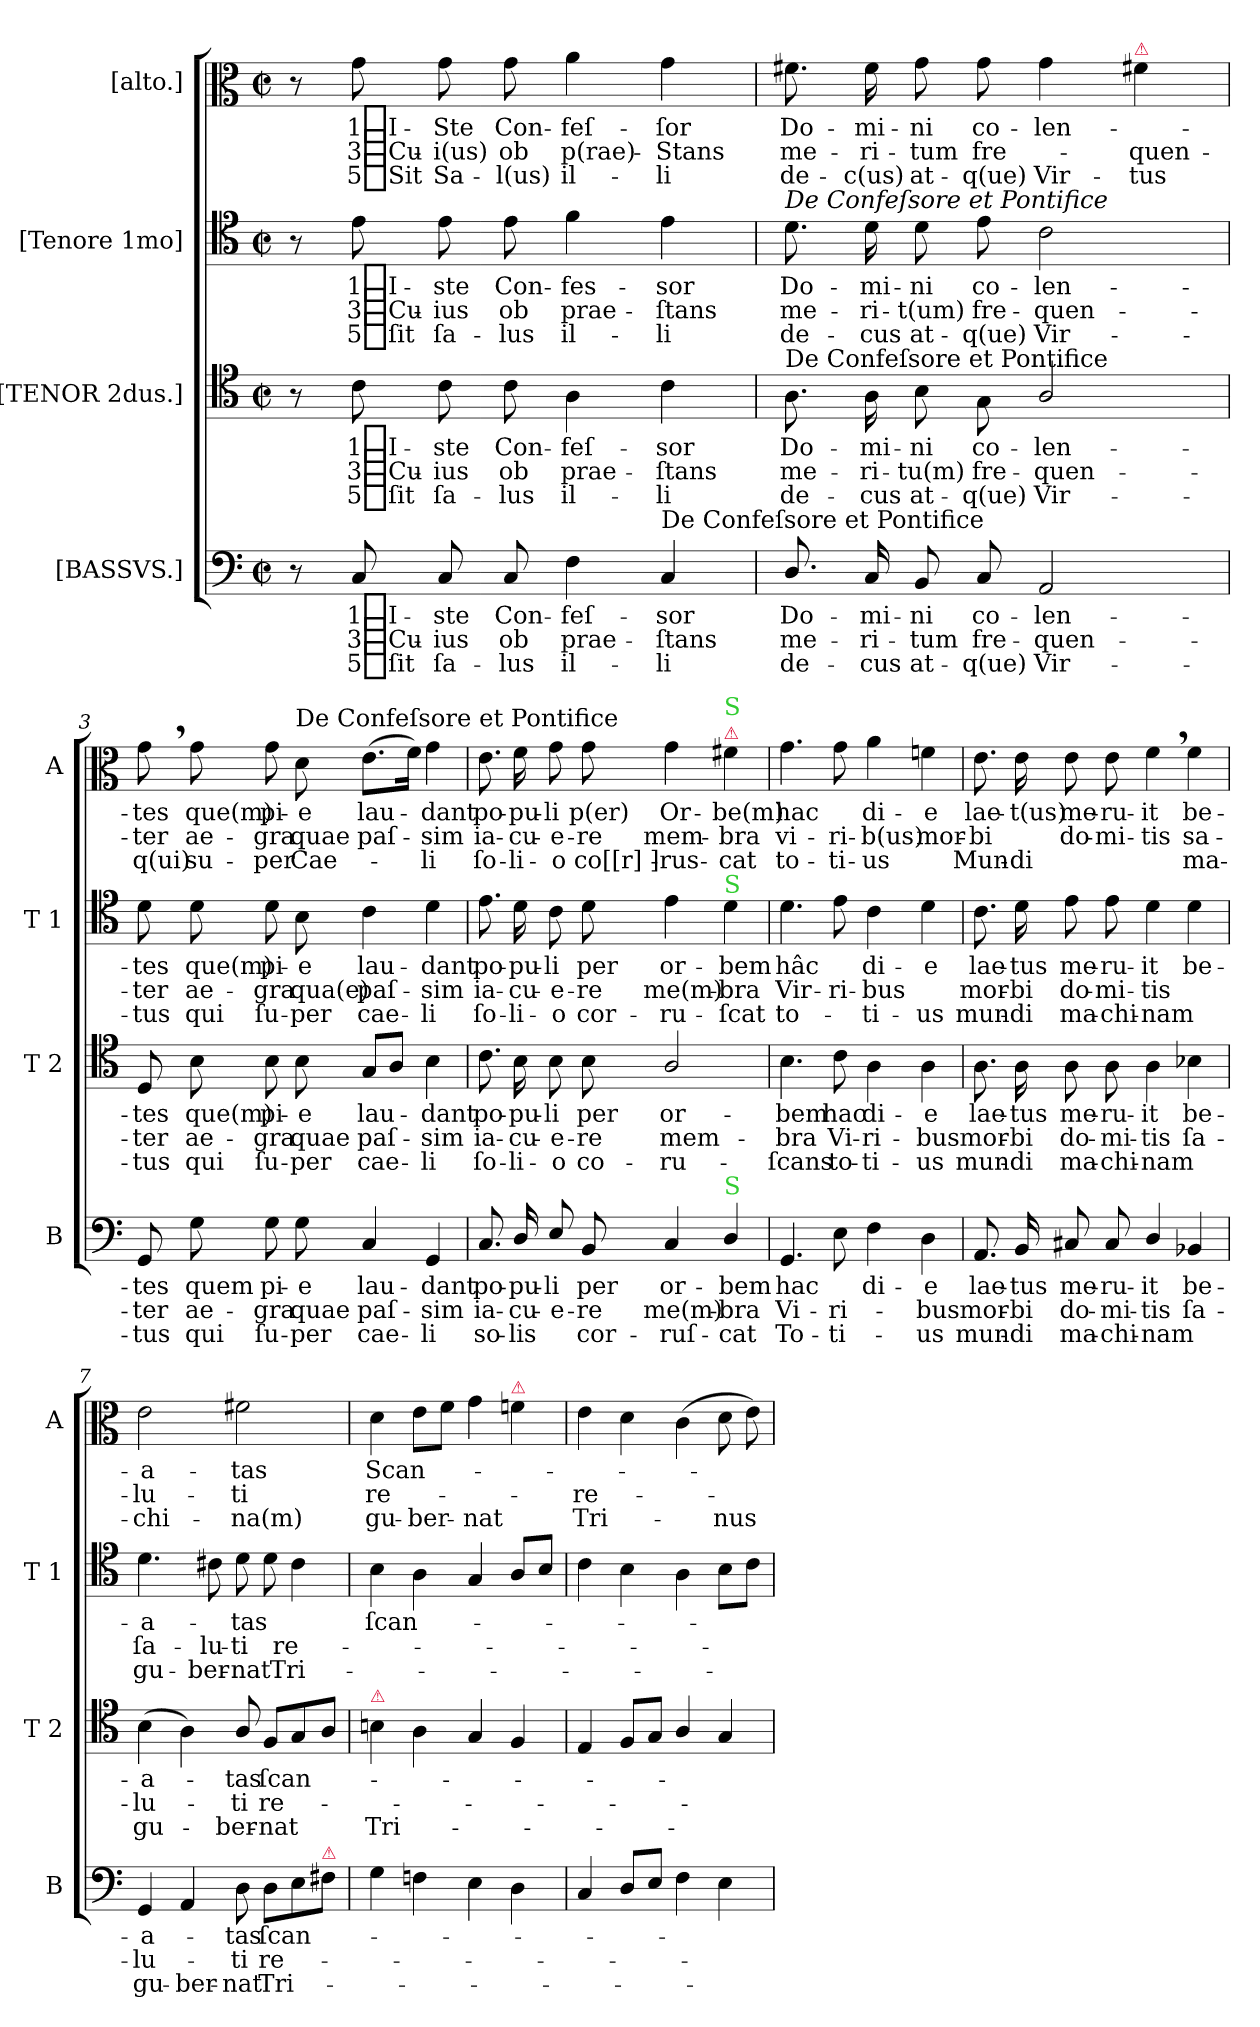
**kern	**text	**text	**text	**kern	**text	**text	**text	**kern	**text	**text	**text	**kern	**text	**text	**text
*part4	*part4	*part4	*part4	*part3	*part3	*part3	*part3	*part2	*part2	*part2	*part2	*part1	*part1	*part1	*part1
*staff4	*staff4	*staff4	*staff4	*staff3	*staff3	*staff3	*staff3	*staff2	*staff2	*staff2	*staff2	*staff1	*staff1	*staff1	*staff1
*I"[BASSVS.]	*	*	*	*I"[TENOR 2dus.]	*	*	*	*I"[Tenore 1mo]	*	*	*	*I"[alto.]	*	*	*
*I'B	*	*	*	*I'T 2	*	*	*	*I'T 1	*	*	*	*I'A	*	*	*
*clefF4	*	*	*	*clefC4	*	*	*	*clefC4	*	*	*	*clefC3	*	*	*
*k[]	*	*	*	*k[]	*	*	*	*k[]	*	*	*	*k[]	*	*	*
*M2/2	*	*	*	*M2/2	*	*	*	*M2/2	*	*	*	*M2/2	*	*	*
*met(c|)	*	*	*	*met(c|)	*	*	*	*met(c|)	*	*	*	*met(c|)	*	*	*
=1	=1	=1	=1	=1	=1	=1	=1	=1	=1	=1	=1	=1	=1	=1	=1
8r	.	.	.	8r	.	.	.	8r	.	.	.	8r	.	.	.
8C/	1_I-	3_Cu-	5_ſit	8c\	1_I-	3_Cu-	5_ſit	8e\	1_I-	3_Cu-	5_ſit	8g\	1_I-	3_Cu-	5_Sit
8C/	-ste	-ius	ſa-	8c\	-ste	-ius	ſa-	8e\	-ste	-ius	ſa-	8g\	-Ste	-i(us)	Sa-
8C/	Con-	ob	-lus	8c\	Con-	ob	-lus	8e\	Con-	ob	-lus	8g\	Con-	ob	-l(us)
4F\	feſ-	prae-	il-	4A\	feſ-	prae-	il-	4f\	fes-	prae-	il-	4a\	feſ-	p(rae)-	il-
!LO:TX:a:t=De Confeſsore et Pontifice	!	!	!	!	!	!	!	!	!	!	!	!	!	!	!
4C/	-sor	-ſtans	-li	4c\	-sor	-ſtans	-li	4e\	-sor	-ſtans	-li	4g\	-ſor	-Stans	-li
=2	=2	=2	=2	=2	=2	=2	=2	=2	=2	=2	=2	=2	=2	=2	=2
!	!	!	!	!	!	!	!	!LO:TX:a:i:t=De Confeſsore et Pontifice	!	!	!	!	!	!	!
!	!	!	!	!LO:TX:a:t=De Confeſsore et Pontifice	!	!	!	!	!	!	!	!	!	!	!
8.D/	Do-	me-	de-	8.A\	Do-	me-	de-	8.d\	Do-	me-	de-	8.f#X\	Do-	me-	de-
16C/	-mi-	-ri-	-cus	16A\	-mi-	-ri-	-cus	16d\	-mi-	-ri-	-cus	16f#\	-mi-	-ri-	-c(us)
8BB/	-ni	-tum	at-	8B\	-ni	-tu(m)	at-	8d\	-ni	-t(um)	at-	8g\	-ni	-tum	at-
8C/	co-	fre-	-q(ue)	8G\	co-	fre-	-q(ue)	8e\	co-	fre-	-q(ue)	8g\	co-	fre-	-q(ue)
2AA/	-len-	-quen-	Vir-	2A/	-len-	-quen-	Vir-	2c\	-len-	quen-	Vir-	4g\	-len-	.	Vir-
!	!	!	!	!	!	!	!	!	!	!	!	!LO:TX:a:color=crimson:t=⚠	!	!	!
.	.	.	.	.	.	.	.	.	.	.	.	4f#X\	.	-quen-	-tus
=3	=3	=3	=3	=3	=3	=3	=3	=3	=3	=3	=3	=3	=3	=3	=3
8GG/	-tes	-ter	tus	8D/	-tes	-ter	-tus	8d\	-tes	-ter	tus	8g,<\	-tes	-ter	q(ui)
8G\	quem	ae-	qui	8B\	que(m)	ae-	qui	8d\	que(m)	ae-	qui	8g\	que(m)	ae-	su-
8G\	pi-	-gra	ſu-	8B\	pi-	-gra	ſu-	8d\	pi-	-gra	ſu-	8g\	pi-	-gra	-per
!	!	!	!	!	!	!	!	!	!	!	!	!LO:TX:a:t=De Confeſsore et Pontifice	!	!	!
8G\	-e	quae	-per	8B\	-e	quae	-per	8B\	-e	qua(e)	-per	8d\	-e	quae	Cae-
4C/	lau-	paſ-	cae-	8G/L	lau-	paſ-	cae-	4c\	lau-	paſ-	cae-	(8.e\L	lau-	paſ-	.
.	.	.	.	8A/J	.	.	.	.	.	.	.	.	.	.	.
.	.	.	.	.	.	.	.	.	.	.	.	16f\Jk)	.	.	.
4GG/	-dant	-sim	-li	4B\	-dant	-sim	-li	4d\	-dant	-sim	-li	4g\	-dant	-sim	-li
=4	=4	=4	=4	=4	=4	=4	=4	=4	=4	=4	=4	=4	=4	=4	=4
8.C/	po-	ia-	so-	8.c\	po-	ia-	ſo-	8.e\	po-	ia-	ſo-	8.e\	po-	ia-	ſo-
16D/	-pu-	-cu-	-lis	16B\	-pu-	-cu-	-li-	16d\	-pu-	-cu-	-li-	16f\	-pu-	-cu-	-li-
8E/	-li	-e-	.	8B\	-li	-e-	-o	8c\	-li	-e-	-o	8g\	-li	-e-	-o
8BB/	per	-re	cor-	8B\	per	-re	co-	8d\	per	-re	cor-	8g\	p(er)	-re	co[[r]]-
4C/	or-	me(m)-	-ruſ-	2A/	or-	mem-	-ru-	4e\	or-	me(m)-	-ru-	4g\	Or-	mem-	-rus-
!	!	!	!	!	!	!	!	!	!	!	!	!LO:TX:a:color=crimson:t=⚠	!	!	!
!	!	!	!	!	!	!	!	!	!	!	!	!LO:TX:a:color=limegreen:t=S	!	!	!
!	!	!	!	!	!	!	!	!LO:TX:a:color=limegreen:t=S	!	!	!	!	!	!	!
!LO:TX:a:color=limegreen:t=S	!	!	!	!	!	!	!	!	!	!	!	!	!	!	!
4D/	-bem	-bra	-cat	.	.	.	.	4d\	-bem	-bra	-ſcat	4f#X\	-be(m)	-bra	-cat
=5	=5	=5	=5	=5	=5	=5	=5	=5	=5	=5	=5	=5	=5	=5	=5
4.GG/	hac	Vi-	To-	4.B\	-bem	-bra	-ſcans	4.d\	hâc	Vir-	to-	4.g\	hac	vi-	to-
8E\	.	-ri-	-ti-	8c\	hac	Vi-	to-	8e\	.	-ri-	.	8g\	.	-ri-	-ti-
4F\	di-	.	.	4A\	di-	-ri-	-ti-	4c\	di-	-bus	-ti-	4a\	di-	-b(us)	us
4D\	-e	-bus	-us	4A\	-e	-bus	-us	4d\	-e	.	-us	4fn\	-e	mor-	.
=6	=6	=6	=6	=6	=6	=6	=6	=6	=6	=6	=6	=6	=6	=6	=6
8.AA/	lae-	mor-	mun-	8.A\	lae-	mor-	mun-	8.c\	lae-	mor-	mun-	8.e\	lae-	-bi	Mun-
16BB/	-tus	-bi	di	16A\	-tus	-bi	di	16d\	-tus	-bi	di	16e\	-t(us)	.	di
8C#X/	me-	do-	ma-	8A\	me-	do-	ma-	8e\	me-	do-	ma-	8e\	me-	do-	.
8C#/	-ru-	-mi-	-chi-	8A\	-ru-	-mi-	-chi-	8e\	-ru-	-mi-	-chi-	8e\	-ru-	-mi-	.
4D/	-it	-tis	-nam	4A\	-it	-tis	-nam	4d\	-it	-tis	-nam	4f,<\	-it	-tis	.
4BB-X/	be-	ſa-	.	4B-X\	be-	ſa-	.	4d\	be-	.	.	4f\	be-	sa-	ma-
=7	=7	=7	=7	=7	=7	=7	=7	=7	=7	=7	=7	=7	=7	=7	=7
4GG/	-a-	-lu-	gu-	(4B\	-a-	-lu-	gu-	4.d\	-a-	ſa-	gu-	2e\	-a-	-lu-	-chi-
4AA/	.	.	-ber-	4A\)	.	.	.	.	.	.	.	.	.	.	.
.	.	.	.	.	.	.	.	8c#X\	.	-lu-	-ber-	.	.	.	.
8D\	-tas	-ti	-nat	8A/	-tas	-ti	-ber-	8d\	-tas	-ti	-nat	2f#X\	-tas	-ti	-na(m)
8D\L	ſcan-	re-	Tri-	8F/L	ſcan-	re-	-nat	8d\	.	.	.	.	.	.	.
8E\	.	.	.	8G/	.	.	.	4c#\	.	re-	Tri-	.	.	.	.
!LO:TX:a:color=crimson:t=⚠	!	!	!	!	!	!	!	!	!	!	!	!	!	!	!
8F#X\J	.	.	.	8A/J	.	.	.	.	.	.	.	.	.	.	.
=8	=8	=8	=8	=8	=8	=8	=8	=8	=8	=8	=8	=8	=8	=8	=8
!	!	!	!	!LO:TX:a:color=crimson:t=⚠	!	!	!	!	!	!	!	!	!	!	!
4G\	.	.	.	4Bn\	.	.	Tri-	4B\	ſcan-	.	.	4d\	Scan-	re-	gu-
4Fn\	.	.	.	4A\	.	.	.	4A\	.	.	.	8e\L	.	.	-ber-
.	.	.	.	.	.	.	.	.	.	.	.	8f\J	.	.	.
4E\	.	.	.	4G/	.	.	.	4G/	.	.	.	4g\	.	.	-nat
!	!	!	!	!	!	!	!	!	!	!	!	!LO:TX:a:color=crimson:t=⚠	!	!	!
4D\	.	.	.	4F/	.	.	.	8A/L	.	.	.	4fn\	.	.	.
.	.	.	.	.	.	.	.	8B/J	.	.	.	.	.	.	.
=9	=9	=9	=9	=9	=9	=9	=9	=9	=9	=9	=9	=9	=9	=9	=9
4C/	.	.	.	4E/	.	.	.	4c\	.	.	.	4e\	.	-re-	Tri-
8D/L	.	.	.	8F/L	.	.	.	4B\	.	.	.	4d\	.	.	.
8E/J	.	.	.	8G/J	.	.	.	.	.	.	.	.	.	.	.
4F\	.	.	.	4A/	.	.	.	4A\	.	.	.	(4c\	.	.	.
4E\	.	.	.	4G/	.	.	.	8B\L	.	.	.	8d\	.	.	-nus
.	.	.	.	.	.	.	.	8c\J	.	.	.	8e\)	.	.	.
=	=	=	=	=	=	=	=	=	=	=	=	=	=	=	=
*-	*-	*-	*-	*-	*-	*-	*-	*-	*-	*-	*-	*-	*-	*-	*-
